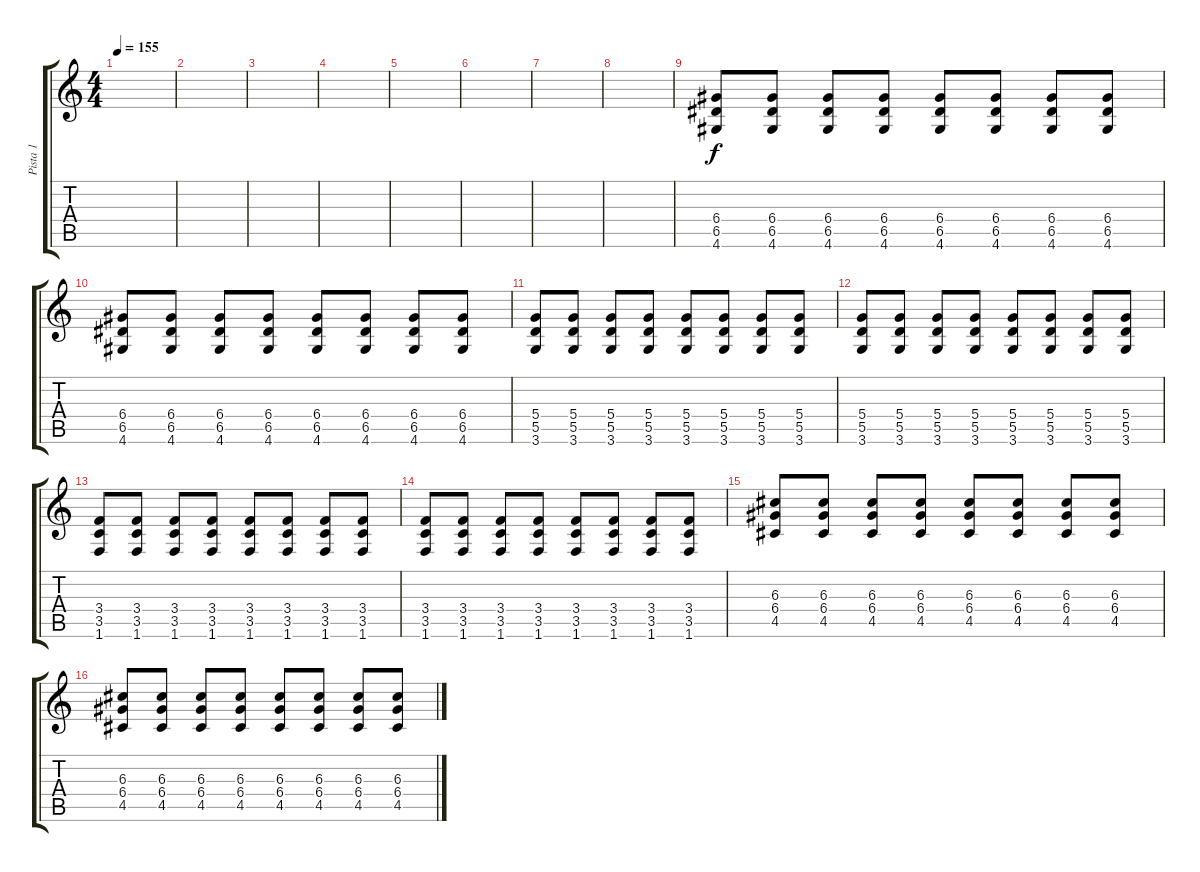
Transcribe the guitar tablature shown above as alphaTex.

\track ("Pista 1" "Pista 1") {instrument overdrivenguitar}
\staff {score tabs}
\tuning (E4 B3 G3 D3 A2 E2) {hide}
\ts (4 4)
\tempo 155
\clef g2
\ks c
|
|
|
|
|
|
|
|
(6.4 6.5 4.6).8{volume 11} (6.4 6.5 4.6).8 (6.4 6.5 4.6).8 (6.4 6.5 4.6).8 (6.4 6.5 4.6).8 (6.4 6.5 4.6).8 (6.4 6.5 4.6).8 (6.4 6.5 4.6).8 |
(6.4 6.5 4.6).8 (6.4 6.5 4.6).8 (6.4 6.5 4.6).8 (6.4 6.5 4.6).8 (6.4 6.5 4.6).8 (6.4 6.5 4.6).8 (6.4 6.5 4.6).8 (6.4 6.5 4.6).8 |
(5.4 5.5 3.6).8 (5.4 5.5 3.6).8 (5.4 5.5 3.6).8 (5.4 5.5 3.6).8 (5.4 5.5 3.6).8 (5.4 5.5 3.6).8 (5.4 5.5 3.6).8 (5.4 5.5 3.6).8 |
(5.4 5.5 3.6).8 (5.4 5.5 3.6).8 (5.4 5.5 3.6).8 (5.4 5.5 3.6).8 (5.4 5.5 3.6).8 (5.4 5.5 3.6).8 (5.4 5.5 3.6).8 (5.4 5.5 3.6).8 |
(3.4 3.5 1.6).8 (3.4 3.5 1.6).8 (3.4 3.5 1.6).8 (3.4 3.5 1.6).8 (3.4 3.5 1.6).8 (3.4 3.5 1.6).8 (3.4 3.5 1.6).8 (3.4 3.5 1.6).8 |
(3.4 3.5 1.6).8 (3.4 3.5 1.6).8 (3.4 3.5 1.6).8 (3.4 3.5 1.6).8 (3.4 3.5 1.6).8 (3.4 3.5 1.6).8 (3.4 3.5 1.6).8 (3.4 3.5 1.6).8 |
(6.3 6.4 4.5).8 (6.3 6.4 4.5).8 (6.3 6.4 4.5).8 (6.3 6.4 4.5).8 (6.3 6.4 4.5).8 (6.3 6.4 4.5).8 (6.3 6.4 4.5).8 (6.3 6.4 4.5).8 |
(6.3 6.4 4.5).8 (6.3 6.4 4.5).8 (6.3 6.4 4.5).8 (6.3 6.4 4.5).8 (6.3 6.4 4.5).8 (6.3 6.4 4.5).8 (6.3 6.4 4.5).8 (6.3 6.4 4.5).8
